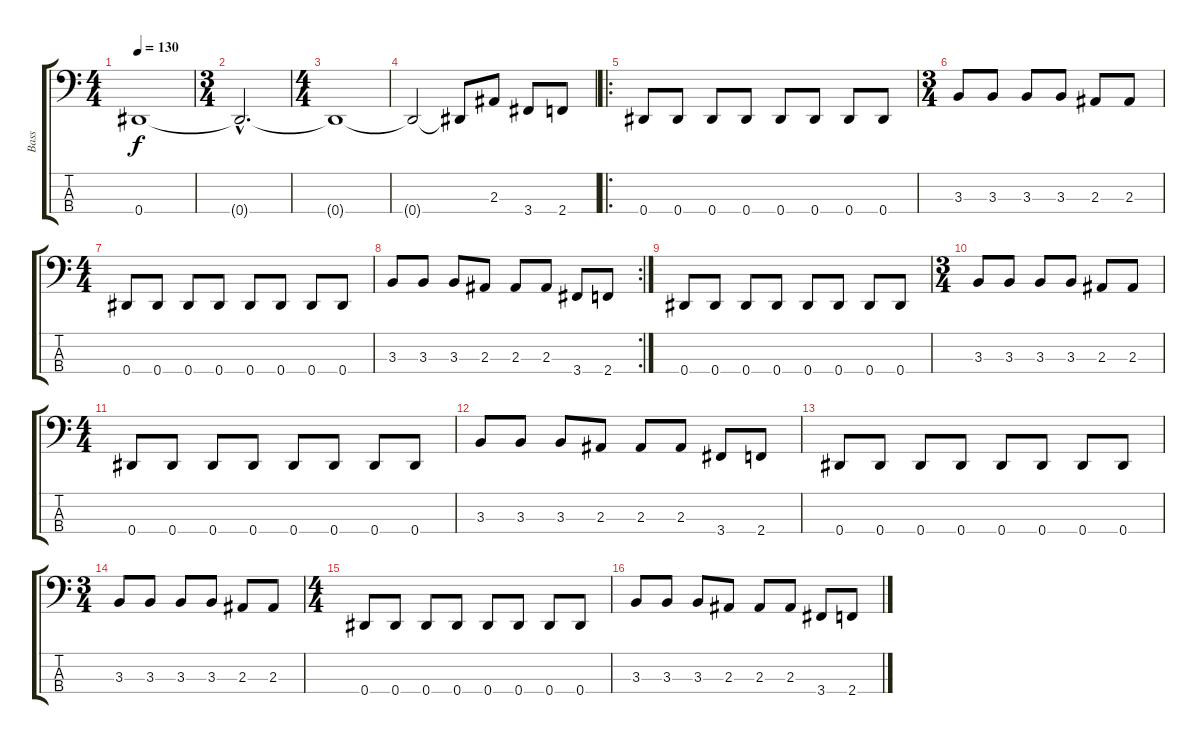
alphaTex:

\track ("Bass" "Bass") {instrument electricbassfinger}
\staff {score tabs}
\tuning (Gb2 Db2 Ab1 Eb1) {hide}
\ts (4 4)
\tempo 130
\clef f4
\ks c
0.4.1{dy f} |
\ts (3 4)
0.4{hac t}.2{d} |
\ts (4 4)
0.4{t}.1 |
0.4{t}.2 0.4{t}.8 2.3.8 3.4.8 2.4.8 |
\ro
0.4.8 0.4.8 0.4.8 0.4.8 0.4.8 0.4.8 0.4.8 0.4.8 |
\ts (3 4)
3.3.8 3.3.8 3.3.8 3.3.8 2.3.8 2.3.8 |
\ts (4 4)
0.4.8 0.4.8 0.4.8 0.4.8 0.4.8 0.4.8 0.4.8 0.4.8 |
\rc 2
3.3.8 3.3.8 3.3.8 2.3.8 2.3.8 2.3.8 3.4.8 2.4.8 |
0.4.8 0.4.8 0.4.8 0.4.8 0.4.8 0.4.8 0.4.8 0.4.8 |
\ts (3 4)
3.3.8 3.3.8 3.3.8 3.3.8 2.3.8 2.3.8 |
\ts (4 4)
0.4.8 0.4.8 0.4.8 0.4.8 0.4.8 0.4.8 0.4.8 0.4.8 |
3.3.8 3.3.8 3.3.8 2.3.8 2.3.8 2.3.8 3.4.8 2.4.8 |
0.4.8 0.4.8 0.4.8 0.4.8 0.4.8 0.4.8 0.4.8 0.4.8 |
\ts (3 4)
3.3.8 3.3.8 3.3.8 3.3.8 2.3.8 2.3.8 |
\ts (4 4)
0.4.8 0.4.8 0.4.8 0.4.8 0.4.8 0.4.8 0.4.8 0.4.8 |
3.3.8 3.3.8 3.3.8 2.3.8 2.3.8 2.3.8 3.4.8 2.4.8
